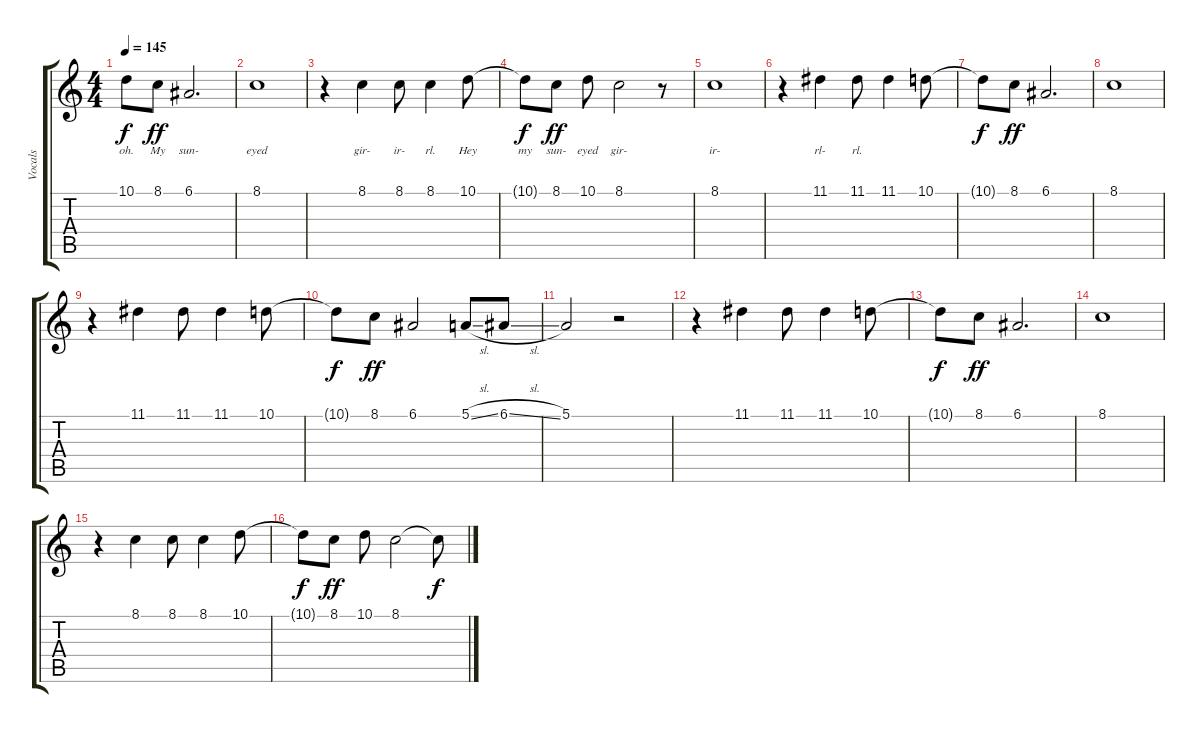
\track ("Vocals" "Vocals") {instrument frenchhorn}
\staff {score tabs}
\tuning (E4 B3 G3 D3 A2 E2) {hide}
\ts (4 4)
\tempo 145
\clef g2
\ks c
10.1{t}.8{lyrics (0 "oh.") lyrics (1 "") lyrics (2 "") lyrics (3 "") lyrics (4 "") dy f} 8.1.8{lyrics (0 "My") lyrics (1 "") lyrics (2 "") lyrics (3 "") lyrics (4 "") dy ff} 6.1.2{d lyrics (0 "sun-") lyrics (1 "") lyrics (2 "") lyrics (3 "") lyrics (4 "")} |
8.1.1{lyrics (0 "eyed") lyrics (1 "") lyrics (2 "") lyrics (3 "") lyrics (4 "")} |
r.4 8.1.4{lyrics (0 "gir-") lyrics (1 "") lyrics (2 "") lyrics (3 "") lyrics (4 "")} 8.1.8{lyrics (0 "ir-") lyrics (1 "") lyrics (2 "") lyrics (3 "") lyrics (4 "")} 8.1.4{lyrics (0 "rl.") lyrics (1 "") lyrics (2 "") lyrics (3 "") lyrics (4 "")} 10.1.8{lyrics (0 "Hey") lyrics (1 "") lyrics (2 "") lyrics (3 "") lyrics (4 "")} |
10.1{t}.8{lyrics (0 "my") lyrics (1 "") lyrics (2 "") lyrics (3 "") lyrics (4 "") dy f} 8.1.8{lyrics (0 "sun-") lyrics (1 "") lyrics (2 "") lyrics (3 "") lyrics (4 "") dy ff} 10.1.8{lyrics (0 "eyed") lyrics (1 "") lyrics (2 "") lyrics (3 "") lyrics (4 "")} 8.1.2{lyrics (0 "gir-") lyrics (1 "") lyrics (2 "") lyrics (3 "") lyrics (4 "")} r.8 |
8.1.1{lyrics (0 "ir-") lyrics (1 "") lyrics (2 "") lyrics (3 "") lyrics (4 "")} |
r.4 11.1.4{lyrics (0 "rl-") lyrics (1 "") lyrics (2 "") lyrics (3 "") lyrics (4 "")} 11.1.8{lyrics (0 "rl.") lyrics (1 "") lyrics (2 "") lyrics (3 "") lyrics (4 "")} 11.1.4 10.1.8 |
10.1{t}.8{dy f} 8.1.8{dy ff} 6.1.2{d} |
8.1.1 |
r.4 11.1.4 11.1.8 11.1.4 10.1.8 |
10.1{t}.8{dy f} 8.1.8{dy ff} 6.1.2 5.1{sl}.8 6.1{sl}.8 |
5.1.2 r.2 |
r.4 11.1.4 11.1.8 11.1.4 10.1.8 |
10.1{t}.8{dy f} 8.1.8{dy ff} 6.1.2{d} |
8.1.1 |
r.4 8.1.4 8.1.8 8.1.4 10.1.8 |
10.1{t}.8{dy f} 8.1.8{dy ff} 10.1.8 8.1.2 8.1{t}.8{dy f}
